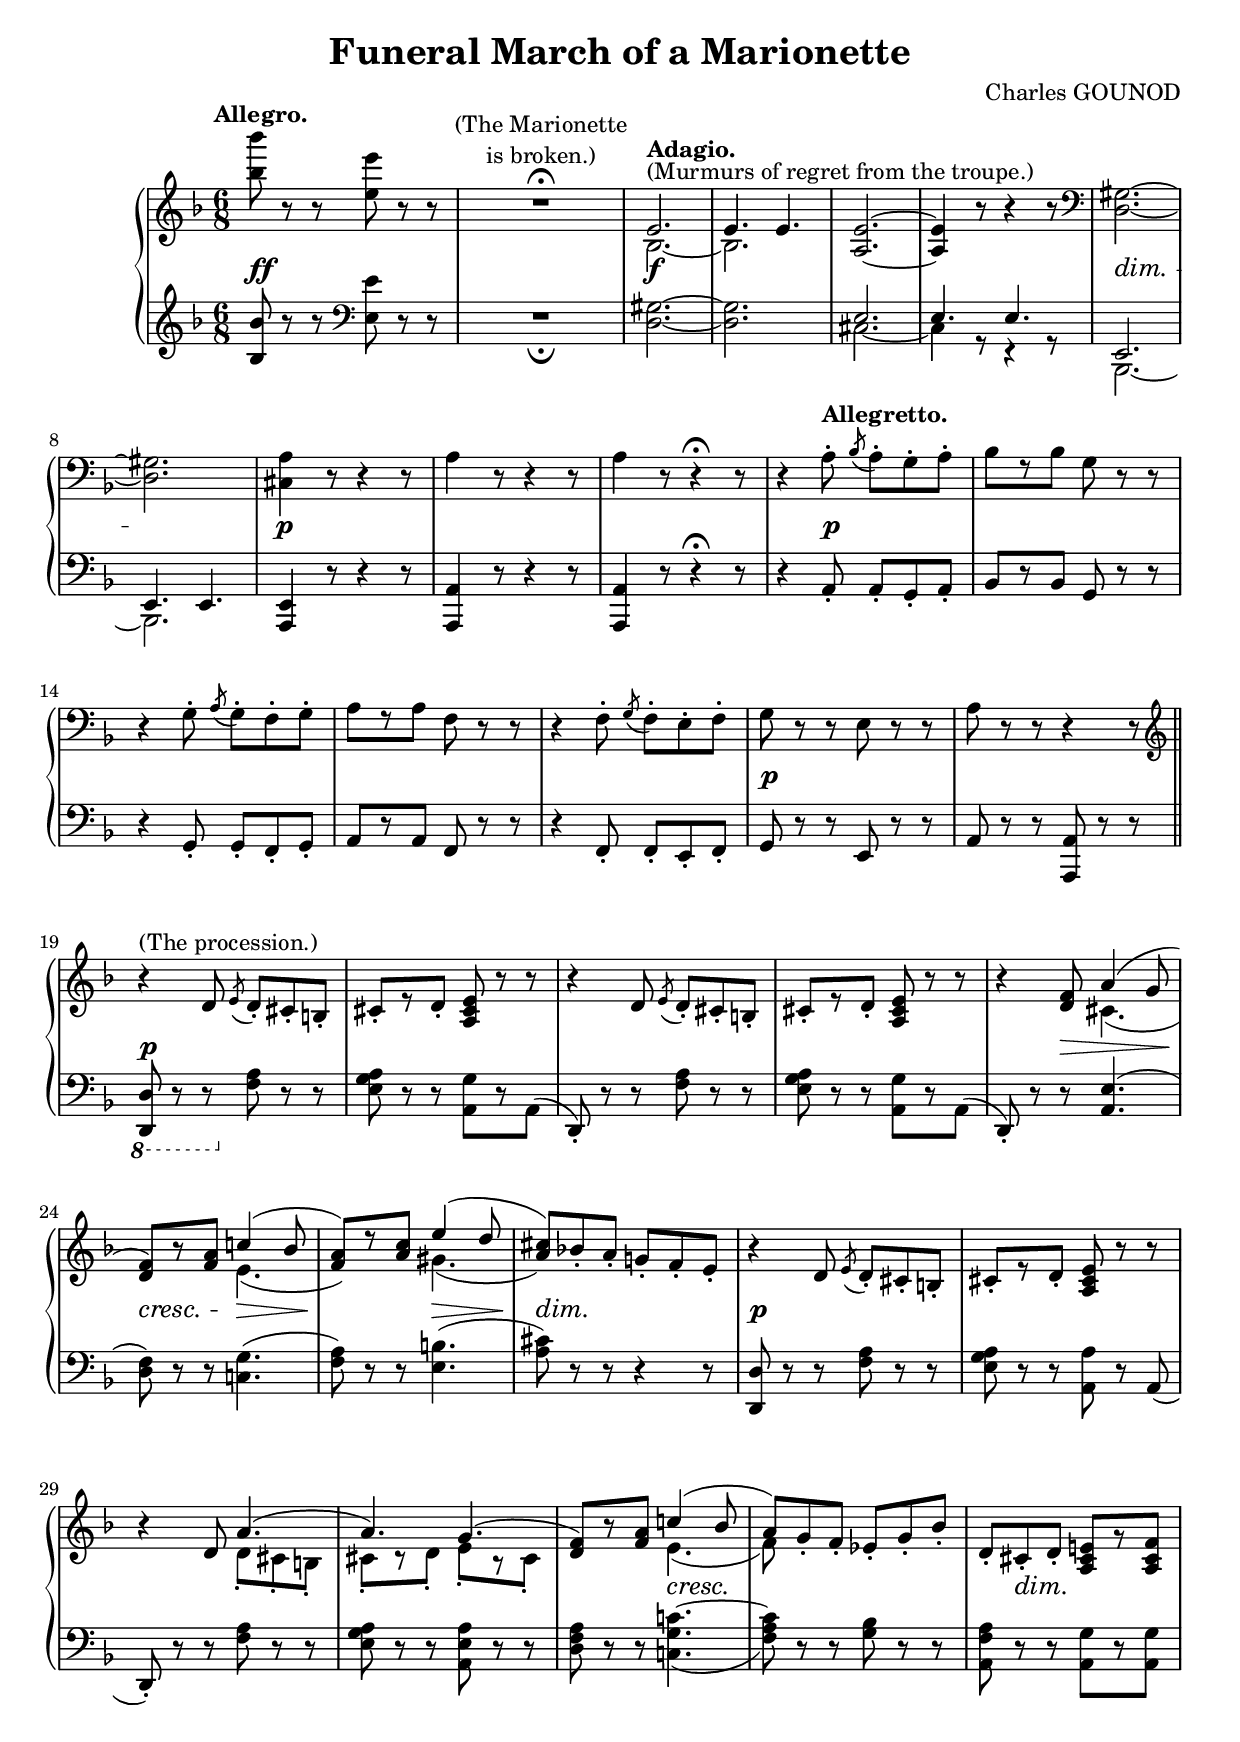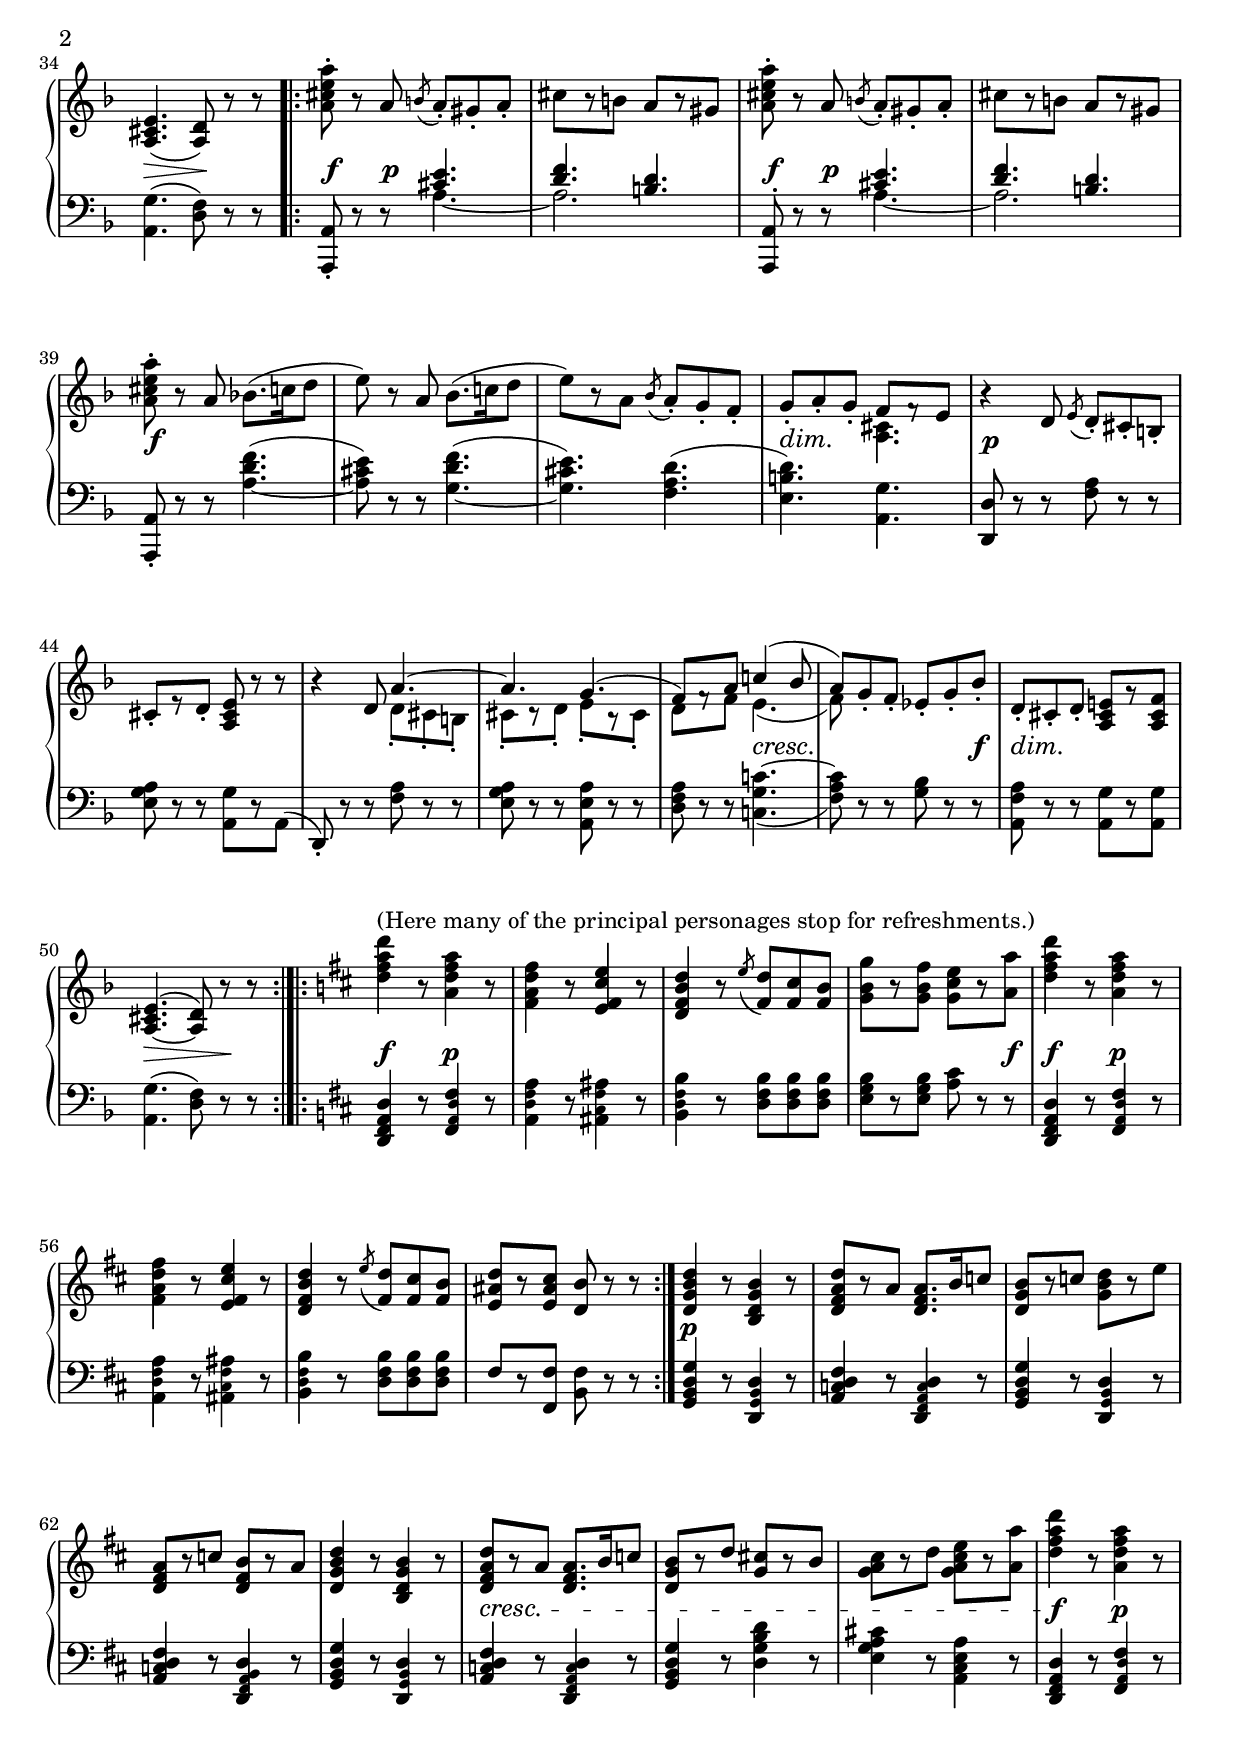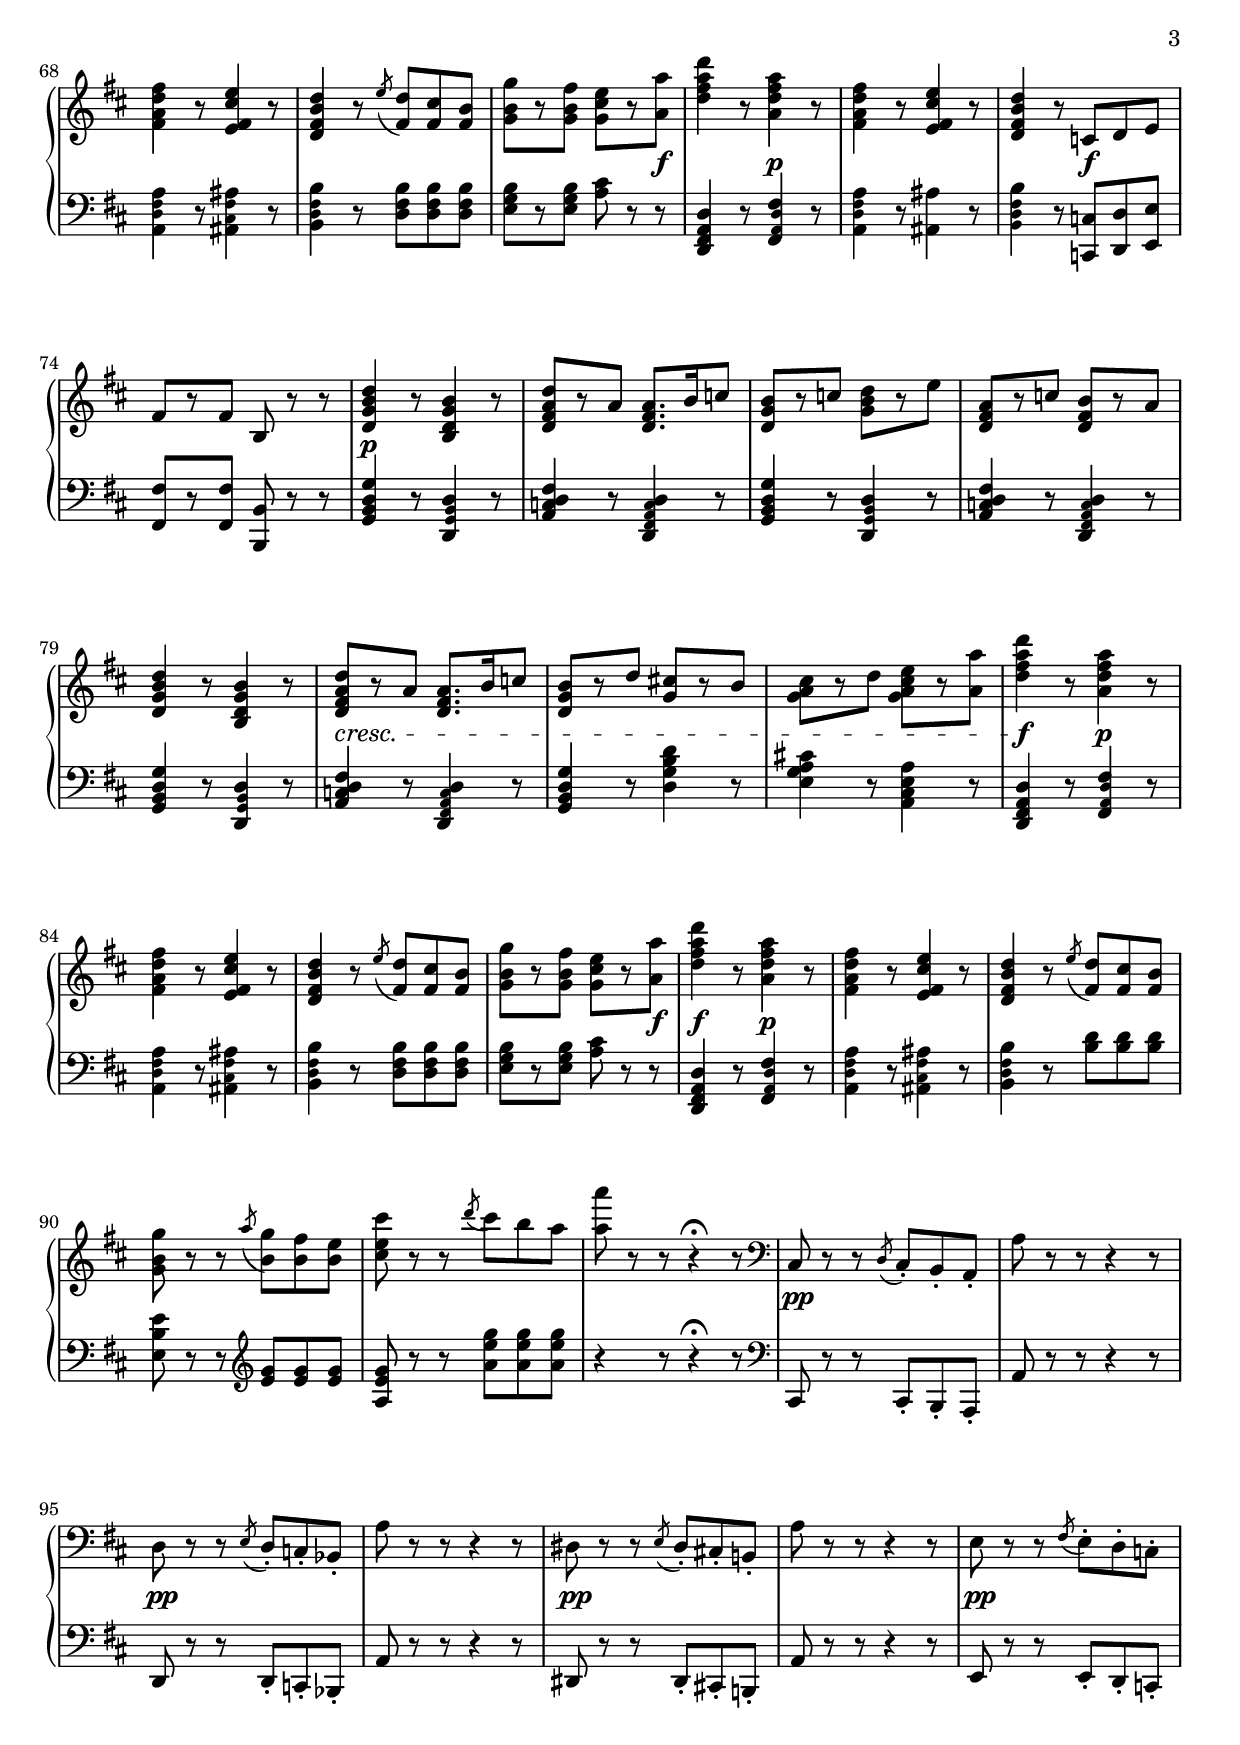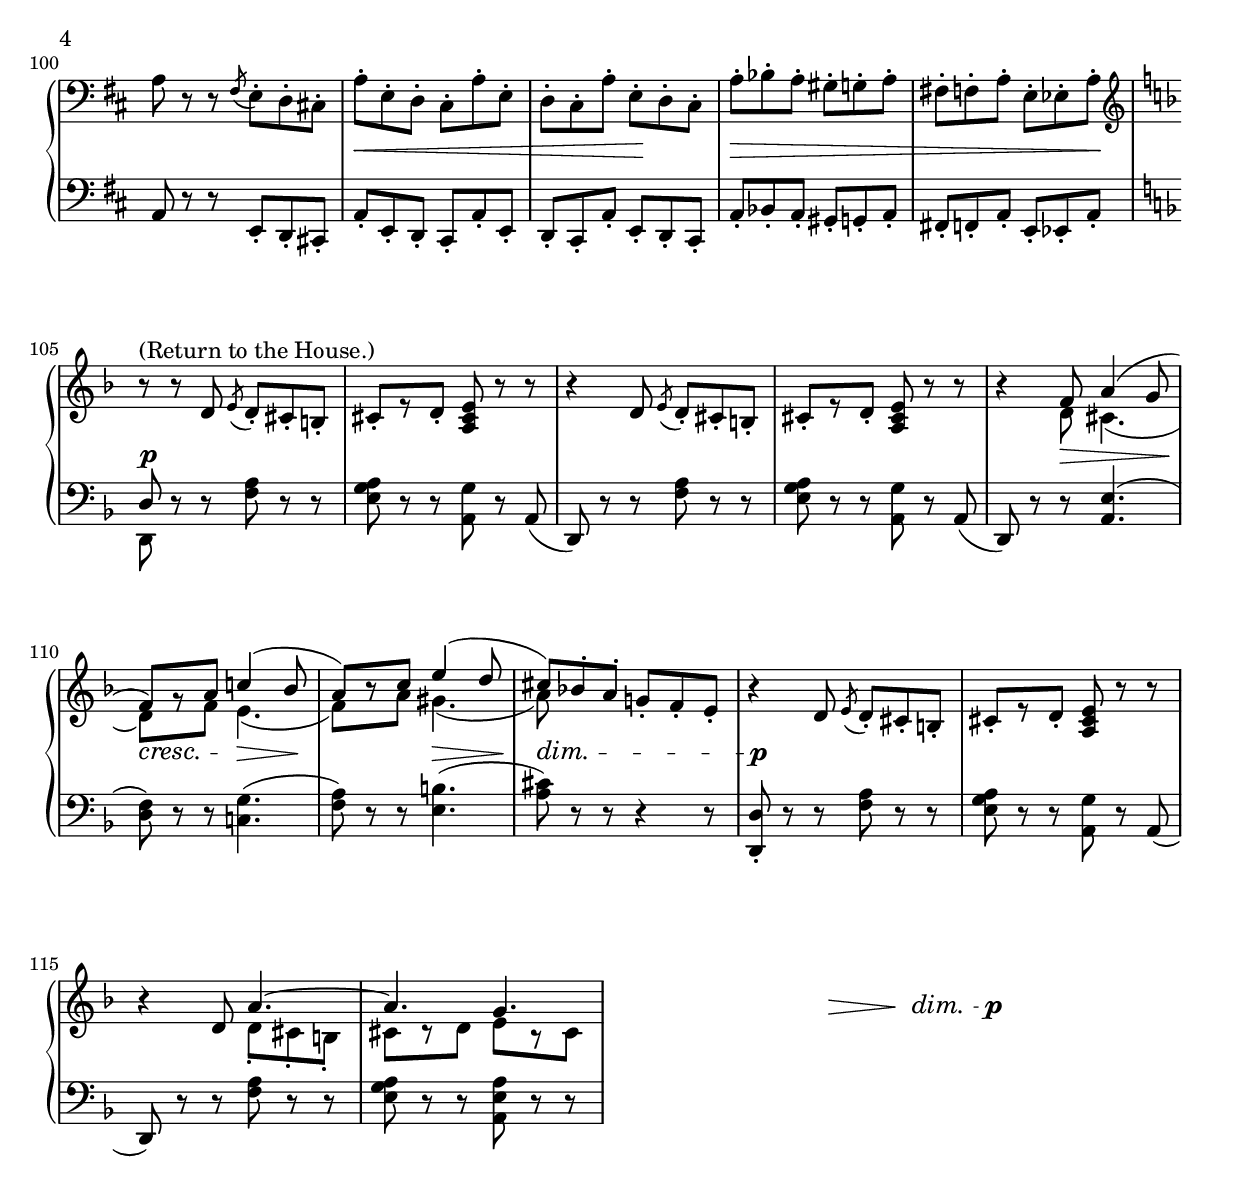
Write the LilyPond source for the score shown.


\version "2.18.2"

\paper {
   max-systems-per-page = 6
}

\header {
  title = "Funeral March of a Marionette"
  composer = "Charles GOUNOD"
  % copyright = \markup \left-align \center-column {
  %   \line {
	 %  	"© 2015 Alberto Simões"}
  % 	\line {
  % 		\epsfile #Y #2 #"cc-by-sa.eps" "Licensed under a Creative Commons Attribution-ShareAlike 4.0 International License."
  % 	}
  % }
  % tagline = \markup \left-align \center-column {
  %   \line { "Thank you to Michael Gerdau, Abraham Lee and Brian Barker for proofreading."}
  % 	\line { "Original document from IMSLP (http://imslp.org)." }
  % 	\line { "Typeset with GNU LilyPond (http://lilypond.org)." }
  % }
}

miny = \tweak font-size #-2 \etc

spacerVoice = \new Voice {
  \override MultiMeasureRest.transparent = ##t
  \override MultiMeasureRest.minimum-length = #16
  R1*3/4
}

upper = \relative c''' {
  \tempo "Allegro."
  \clef treble
  \key f \major
  \time 6/8

  %%%%%%%%%%%%
  %% Page 1 %%
  %%%%%%%%%%%%

  % M1
  <bes bes'>8 r r <e, e'>8 r r |
  % M2
  << \oneVoice R1*3/4^\fermataMarkup^\markup{\center-column{\line {(The Marionette}\line {is broken.)}}} \\
     \spacerVoice >> |
  % M3 - M4
  \tempo "Adagio."
  << { \voiceOne e,2.^\markup{(Murmurs of regret from the troupe.)} | e4. e | }
     \new Voice { \voiceTwo bes2. ~ | bes } >> \oneVoice
  % M5 - M6
  <a e'>2. ~ | q4 r8 r4 r8 |
  % M7 - M8
  \clef bass <gis d>2. ~ | q |

  % Line 2
  % M9-M11
  <cis, a'>4 r8 r4 r8 | a'4 r8 r4 r8 | a4 r8 r4\fermata r8 |
  % M12
  r4 \tempo "Allegretto." a8-. \acciaccatura bes8 a8[-. g-. a]-. |
  % M13
  bes8[ r bes] g r r |
  % M14
  r4 g8-. \acciaccatura a8 g[-. f-. g]-. |

  % Line 3
  % M15-M17
  a8[ r a] f r r | r4 f8-. \acciaccatura g f[-. e-. f-.] | g8 r r e r r |
  % M18
  a r r r4 r8 \clef treble \bar "||"
  % M19
  r4^\markup{(The procession.)} d8 \acciaccatura e d[-. cis-. b!-.]

  % Line 4
  % M20-M21
  cis8[-. r d-.] <e cis a> r r | r4 d8 \acciaccatura e d[-. cis-. b!-.] |
  % M22
  cis8[-. r d-.] <e cis a> r r | 
  % M23 - M24
  r4 \once \omit Accidental <d fis>8 
  << {
       \voiceOne a'4( g8 <d f>8[) \oneVoice r <f a>]
       \voiceOne c'!4( bes8 |

        % Line 5
        % M25
        <f a>8[) r <a c>] e'4( d8 |
        % M26
        \oneVoice \stemUp
        <a cis>[) bes!-. a-.] g![-. f-. e-.] |
     }
   \new Voice {
      \voiceTwo cis4.( s8) s4 e4.( |
        \hideNotes e8) \unHideNotes s4 gis4.( | s8) s8 s2 |
   } 
  >>
  % M27-M28
  \oneVoice
  r4 d8 \acciaccatura e d[-. cis-. b!]-. | cis[-. r d]-. <e cis a> r r|
  % M29
  r4 d8
  <<
  {
    \voiceOne a'4.( |
    % Line 6
    % M30-M32
    a4.) g( |
    \oneVoice <d f>8)[ r <f a>] \voiceOne c'!4( bes8 |
    a8[) g_. f_.] ees[_. g_. bes_.]
  }
  \new Voice {
    \voiceTwo d,8[-. cis-. b!]-. | 
    % Line 6
    % M30-M32
    cis8[-. r d]-. e[-. r cis]-. |
    s4. e4.( |
    f8) s8 s2 |
  }
  >>  
  % M33
  \oneVoice
  d8[-. cis-. d]-. <e! cis a>8[ r <f cis a>] |
  % M34
  <e cis a>4. ( <d a>8) r r |

  %%%%%%%%%%%%
  %% Page 2 %%
  %%%%%%%%%%%%

  \repeat volta 2 {
    % Line 1
    % M35
    <a' cis e a>8-. r a \acciaccatura b! a[-. gis-. a]-. |
    % M36
    cis8[ r b!] a[ r gis!] |
    % M37
    <a cis e a>8-. r a \acciaccatura b! a[-. gis-. a]-. |
    % M38
    cis8[ r b!] a[ r gis!] |
    % M39
    <a cis e a>8-. r a bes!8.[( c!16 d8] |
    % M40
    e8) r a, bes8.[( c!16 d8] |

    % Line 2
    % M41
    e[) r a,] \acciaccatura bes a[-. g-. f]-. |
    % M42
    g[-. a-. g-.] << { \voiceOne f[ f\rest e] }
       \new Voice { \voiceTwo <cis a>4. } >> \oneVoice|
    % M43
    r4 d8 \acciaccatura e d[-. cis-. b!]-. |
    % M44
    cis[-. r d]-. <e cis a> r r |
    % M45-...
    r4 d8 << {
        \voiceOne a'4. ~ |

        % Line 3
        % M46 - M47
        a4. g( | f8)[ f\rest a] c!4( bes8 |
        % M48
        \oneVoice
        a8)[ g-. f]-. ees[-. g-. bes-.] |
      }
    \new Voice {
      \voiceTwo d,8[-. cis-. b!]-.
      % Line 3
      % M46-47
      cis8[-. r d]-. e[-. r cis]-. | d[ s f] e4.( |
      % M48 
      f8)
    }
    >>
    % M49-50
    d8[-. cis-. d]-. <e! cis a>[ r <f cis a>]| <e cis a>4.^(~ <d a>8) r r
  }

  % Line 4
  \key d \major
  \repeat volta 2 {
    % M51
    <d' fis a d>4^\markup{(Here many of the principal
      personages stop for refreshments.)} r8 <a d fis a>4 r8 |
    % M52
    <fis a d fis>4 r8 <e fis cis' e>4 r8 |
    % M53
    <d fis b d>4 r8 \acciaccatura e' <d fis,>[ <cis fis,> <b fis>] |
    % M54
    <g b g'>8[ r <g b fis'>] <g cis e>[ r <a a'>] |
    % M55
    <d fis a d>4 r8 <a d fis a>4 r8 |
    % M56
    <fis a d fis>4 r8 <e fis cis' e>4 r8 |

    % Line 5
    % M57
    <d fis b d>4 r8 \acciaccatura e'8 <d fis,>[ <cis fis,> <b fis>] |
    % M58
    <d ais e>[ r <cis ais e>] <b d,> r r 
  }
  % M59
  <d, g b d>4 r8 <b d g b>4 r8 |
  % M60
  <d fis a d>8[ r a'] <a fis d>8.[ b16 c!8] |
  % M61
  <b g d>8[ r c!] <d b g>[ r e] |
  % M62
  <a, fis d>8[ r c!] <b fis d>[ r a] |

  % Line 6
  % M63
  <d, g b d>4 r8 <b d g b>4 r8 |
  % M64
  <d fis a d>8[ r a'] <d, fis a>8.[ b'16 c!8] |
  % M65
  <d, g b>8[ r d'] <g, cis!>[ r b] |
  % M66
  <g a cis>8[ r d'] <g, a cis e>[ r <a a'>] |
  % M67
  <d fis a d>4 r8 <a d fis a>4 r8 |
  % M68
  <fis a d fis>4 r8 <e fis cis' e>4 r8 |

  %%%%%%%%%%%%
  %% Page 3 %%
  %%%%%%%%%%%%  

  % Lne 1
  % M69
  <d fis b d>4 r8 \acciaccatura e' <d fis,>8[ <cis fis,> <b fis>] |
  % M70
  <g b g'>8[ r <g b fis'>] <g cis e>8[ r <a a'>] |
  % M71
  <d fis a d>4 r8 <a d fis a>4 r8 |
  % M72
  <fis a d fis>4 r8 <e fis cis' e>4 r8 |
  % M73
  <d fis b d>4 r8 c![ d e] |
  % M74
  fis[ r fis] b, r r |

  % Line 2
  % M75
  <d g b d>4 r8 <b d g b>4 r8 |
  % M76
  <d fis a d>8[ r a'] <a fis d>8.[ b16 c!8] |
  % M77
  <b g d>8[ r c!] <d b g>8[ r e] |
  % M78
  <a, fis d>8[ r c!] <b fis d>8[ r a] |
  % M79
  <d b g d>4 r8 <b g d b>4 r8 |
  % M80
  <d a fis d>8[ r a] <a fis d>8.[ b16 c!8] |

  % Line 3
  % M81
  <d, g b>8[ r d'] <cis! g>8[ r b] |
  % M82
  <cis a g>8[ r d] <e cis a g>[ r <a a,>] |
  % M83
  <d a fis d>4 r8 <a fis d a>4 r8 |
  % M84
  <fis d a fis>4 r8 <e cis fis, e>4 r8 |
  % M85
  <d b fis d>4 r8 \acciaccatura e <d fis,>[ <cis fis,> <b fis>] |
  % M86
  <g b g'>[ r <g b fis'>] <g cis e>[ r <a a'>] |

  % Line 4
  % M87
  <d fis a d>4 r8 <a d fis a>4 r8 |
  % M88
  <fis a d fis>4 r8 <e fis cis' e>4 r8 |
  % M89
  <d fis b d>4 r8 \acciaccatura e' <d fis,>8[ <cis fis,> <b fis>] |
  % M90
  <g b g'> r r \acciaccatura a' <g b,>[ <fis b,> <e b>] |
  % M91
  <cis e cis'>8 r r \acciaccatura d' cis8[ b a] |
  % M92
  <a a'>8 r r r4\fermata r8 |

  % Line 5
  % M93
  \clef bass  cis,,,8 r r \acciaccatura d cis[-. b-. a]-. | 
  % M94
  a' r r r4 r8 |
  % M95
  d, r r \acciaccatura e d[-. c!-. bes]-. |
  % M96
  a' r r r4 r8 |
  % M97
  dis,8 r r \acciaccatura e dis[-. cis!-. b!]-. |
  % M89
  a' r r r4 r8 |

  % Line 6
  % M90
  e8 r r \acciaccatura fis e[-. d-. c!]-. |
  % M91
  a' r r \acciaccatura fis e[-. d-. cis!]-. |
  % M92
  a'[-. e-. d]-. cis[-. a'-. e]-. |
  % M93
  d[-. cis-. a']-. e[-. d-. cis]-. |
  % M94
  a'[-. bes-. a]-. gis[-. g!-. a]-. |
  % M95
  fis![-. f!-. a]-. e[-. ees-. a]-. |

  %%%%%%%%%%%%
  %% Page 4 %%
  %%%%%%%%%%%%

  % M105
  \key f \major 
  \clef treble
  r8^\markup{(Return to the House.)} r d \acciaccatura e d[-. cis!-. b!]-. |
  % M106
  cis![-. r d]-. <e cis a> r r |
  % M107
  r4 d8 \acciaccatura e d[-. cis!-. b!]-. |
  % M108
  cis![-. r d]-. <e cis a> r r |
  % M109-110-(Line 2)-111-112
  r4
  <<
    { \voiceOne f8 a4( g8 | f[) g\rest a] c!4( bes8 |
      a8)[ bes\rest c] e4( d8 | cis8)[ bes!-. a]-.}
    \new Voice {
      \voiceTwo d,8 cis4.( | d8[) s f] e4.( |
           f8[) s a] gis4.( | a8) s4
    }
  >> \oneVoice g!8[-. f-. e]-. |
  % M113
  r4 d8 \acciaccatura e d[-. cis-. b!]-. |
  % M114
  cis[-. r d]-. <e cis a> r r |
  % M115-116
  r4 d8
  <<
    { \voiceOne a'4. ~ | a g( }
    \new Voice { \voiceTwo d8[-. cis-. b!]-. |
        cis[ r d] e[ r cis] |} 
  >>
}

%%%%%%%%%%%%%%%%%%%%%%%%%%%%%%%%%%%%%%%%%%%%%%%%%
%%%
%%% LOWER VOICE
%%%
%%%%%%%%%%%%%%%%%%%%%%%%%%%%%%%%%%%%%%%%%%%%%%%%%

lower = \relative c' {
  \clef bass
  \key f \major
  \time 6/8

  %%%%%%%%%%%%
  %% Page 1 %%
  %%%%%%%%%%%%

  % M1
  \clef treble
  <bes bes'>8 r r \clef bass <e e,>8 r r |
  % M2
  R1*3/4_\fermataMarkup |
  % M3 - M4
  <d, gis>2. ~ | q |
  % M5 - M6
  << { \voiceOne e2. | e4. e } \\
     \new Voice { \voiceTwo cis2. ~ | cis4 r8 r4 r8 } >>
  % M7 - M8
  << { \voiceOne e,2. | e4. e } \\
     \new Voice { \voiceTwo bes2. ~ | bes } >> \oneVoice

  % Line 2
  % M9-M11
  <a e'>4 r8 r4 r8 | <a a'>4 r8 r4 r8 | q4 r8 r4\fermata r8 |
  % M12-14
  r4 a'8-. a[-. g-. a-.] | bes8[ r bes] g r r | r4 g8-. g[-. f-. g-.] |

  % Line 3
  % M15-M17
  a8[ r a] f r r|r4 f8-. f[-. e-. f-.] | g r r e r r |
  % M18
  a r r <a a,> r r \bar "||"
  % M19
  \ottava #-1 <d, d,>8 r r \ottava #0 <f' a> r r |

  % Line 4
  % M20-M21
  <e g a>8 r r <g a,>[ r a,(] | d,)-. r r <f' a> r r |
  % M22-M23
  <e g a> r r <g a,>[ r a,(] | d,)-. r r <a' e'>4.( |
  % M24
  <d f>8) r r <c! g'>4.( |

  % Line 5
  % M25
  <f a>8) r r <e b'>4. ( |
  % M26
  <a cis>8) r r r4 r8 |
  % M27
  <d, d,>8  r r <f a> r r |
  % M28-M29
  <e g a> r r <a a,> r a,( | d,)-. r r <f' a> r r |

  % Line 6
  % M30
  <e g a>8 r r <e a a,> r r |
  % M31
  <f a d,>8 r r <c! g' c!>4._( ~ |
  % M32
  <f a c>8) r r <g bes> r r |
  % M33
  <a f a,> r r <g a,>[ r q] | 
  % M34
  q4.( <d f>8) r r |

  %%%%%%%%%%%%
  %% Page 2 %%
  %%%%%%%%%%%%

  \repeat volta 2 {
    % Line 1
    % M35-36
    <a a,>8-. r r << {\voiceOne <cis' e>4. | <d f> <b! d> }
      \new Voice {\voiceTwo a4. ~ | a2.} >> 
    % M37-38
    <a, a,>8-. d\rest d\rest << {\voiceOne <cis' e>4. | <d f> <b! d> }
      \new Voice {\voiceTwo a4. ~ | a2.} >> 
    % M39-40
    \oneVoice
    <a, a,>8-. r r <a' d f>4._~(|<a cis e>8) r r <g d' f>4.~(

    % Line 2
    % M41-42
    <g cis e>4.) <f a d>( | <e b'! d>) <g a,> |
    % M43-44
    <d d,>8 r r  <f a> r r | <e g a> r r <g a,>[ r a,](
    % M45
    d,)-. r r <f' a> r r |

    % Line 3
    % M46-47
    <e g a> r r <e a a,> r r | <d f a> r r <c! g' c!>4. ~_( |
    % M48-49
    <f a c>8) r r <g bes> r r|<f a a,> r r <g a,>[ r q]|
    % M50
    q4.( <d f>8) r r
  }

  \key d \major
  % Line 4
  \repeat volta 2 {
    % M51-52
    <d a fis d>4 r8 <fis \miny d \miny a fis>4 r8 |
    <a, \miny d \miny fis a>4 r8 <ais \miny cis \miny fis ais>4 r8 |
    % M53-54
    <b \miny d \miny fis b>4 r8 <d fis b>8[ q q] |
    <e g b>[ r q] <a cis> r r |
    % M55-56
    <d, a fis d>4 r8 <fis \miny d \miny a fis>4 r8 |
    <a, \miny d \miny fis a>4 r8 <ais \miny cis \miny fis ais>4 r8 |

    % Line 5
    % M57-58
    <b \miny d \miny fis b>4 r8 <d fis b>8 [ q q] |
    fis8[ r <fis fis,>] <fis b,> r r 
  }

  % M59
  <g, b d g>4 r8 <d \miny g \miny b d>4 r8 |
  % M60
  <a' c! d fis>4 r8 <d, \miny fis \miny a \miny c d>4 r8 |
  % M61
  <g b d g>4 r8 <d \miny g \miny b d>4 r8 |
  % M62
  <a' c! d fis>4 r8 <d, \miny fis \miny a \miny b d>4 r8 |

  %% Line 6
  % M63
  <g b d g>4 r8 <d \miny g \miny b d>4 r8 |
  % M64
  <a' c! d fis>4 r8 <d, \miny fis \miny a \miny c d>4 r8 |
  % M65
  <g b d g>4 r8 <d' g b d>4 r8 |
  % M66
  <e g a cis!>4 r8 <a, cis e a>4 r8 |
  % M67
  <d, fis a d>4 r8 <fis \miny a \miny d fis>4 r8 |
  % M68
  <a \miny d \miny fis a>4 r8 <ais \miny cis \miny fis ais>4 r8 |

  %%%%%%%%%%%%
  %% Page 3 %%
  %%%%%%%%%%%%  

  % Line 1
  % M69
  <b \miny d \miny fis b>4 r8 <d fis b>8[ q q] |
  % M70
  <e g b>8[ r q] <a cis> r r |
  % M71
  <d, a fis d>4 r8 <fis \miny d \miny a fis>4 r8 |
  % M72
  <a \miny fis \miny d a>4 r8 <ais ais,>4 r8 |
  % M73
  <b \miny fis \miny d \miny b>4 r8 <c,! c,!>[ <d d,> <e e,>] |
  % M74
  <fis fis,>8[ r q] <b, b,>8 r r |

  % Line 2
  % M75
  <g b d g>4 r8 <d \miny g \miny b d>4 r8 |
  % M76
  <a' c! d fis>4 r8 <d, \miny fis \miny a \miny c d>4 r8 |
  % M77
  <g b d g>4 r8 <d \miny g \miny b d>4 r8 |
  % M78
  <a' c! d fis>4 r8 <d, \miny fis \miny a \miny c d>4 r8 |
  % M79
  <g b d g>4 r8 <d \miny g \miny b d>4 r8 |
  % M80
  <a' c! d fis>4 r8 <d, \miny fis \miny a \miny c d>4 r8 |    

  % Line 3
  % M81
  <g b d g>4 r8 <d' g b d>4 r8 |
  % M82
  <e g a cis!>4 r8 <a, cis e a>4 r8 |
  % M83
  <d, fis a d>4 r8 <fis \miny a \miny d fis>4 r8 |
  % M84
  <a \miny d \miny fis a>4 r8 <ais \miny cis \miny fis ais>4 r8 |
  % M85
  <b \miny d \miny fis b>4 r8 <d fis b>8[ q q] |
  % M86
  <e g b>8[ r q] <a cis> r r |

  % Line 4
  % M87
  <d, a fis d>4 r8 <fis \miny d \miny a fis>4 r8 |
  % M88
  <a \miny fis \miny d a>4 r8 <ais \miny fis \miny cis ais>4 r8 |
  % M89
  <b \miny fis \miny d b>4 r8 <b d>8[ q q] |
  % M90
  <e b e,>8 r r \clef treble <e g>8[ q q] |
  % M91
  <g e a,> r r <a e' g>[ q q] | 
  % M92
  r4 r8 r4\fermata r8 |

  % Line 5
  % M93
  \clef bass  cis,,,8 r r  cis[-. b-. a]-. | 
  % M94
  a' r r r4 r8 |
  % M95
  d, r r  d[-. c!-. bes]-. |
  % M96
  a' r r r4 r8 |
  % M97
  dis,8 r r  dis[-. cis!-. b!]-. |
  % M89
  a' r r r4 r8 |

  % Line 6
  % M90
  e8 r r e[-. d-. c!]-. |
  % M91
  a' r r e[-. d-. cis!]-. |
  % M92
  a'[-. e-. d]-. cis[-. a'-. e]-. |
  % M93
  d[-. cis-. a']-. e[-. d-. cis]-. |
  % M94
  a'[-. bes-. a]-. gis[-. g!-. a]-. |
  % M95
  fis![-. f!-. a]-. e[-. ees-. a]-. |

  %%%%%%%%%%%%
  %% Page 4 %%
  %%%%%%%%%%%% 

  % Line 1
  \key f \major
  % M105
  << { \voiceOne d8 } \new Voice { \voiceTwo d, } >> \oneVoice
  r8 r <f' a> r r |
  % M106
  <e g a> r r <g a,> r a,( |
  % M107
  d,) r r <f' a> r r |
  % M108
  <e g a> r r <g a,> r a,( |
  % M109
  d,) r r <a' e'>4. ( |
  % M110
  <d f>8) r r <c! g'>4. ( |

  % Line 2
  % M111
  <f a>8) r r <e b'>4.( |
  % M112
  <a cis>8) r r r4 r8 |
  % M113
  <d, d,>8-. r r <f a> r r |
  % M114
  <e g a> r r <g a,> r a,( |
  % M115
  d,) r r <f' a> r r |
  % M116
  <e g a> r r <e a a,> r r |
}


%%%% DYNAMICS

dynamics = {

  %%%%%%%%%%%%
  %% Page 1 %%
  %%%%%%%%%%%%

  % M1
  s2.\ff
  % M2
  s2.
  % M3
  s2.\f
  % M4-M6
  s2. s2. s2.
  \set decrescendoSpanner = #'text
  \set decrescendoText = \markup \italic "dim."
  % M7-M8
  s2.\> s2.\!

  % Line 2
  % M9-M11
  s2.\p s2. s2.
  % M12-14
  s4 s2\p s2. s2.

  % Line 3
  % M15-19
  s2. s2. s2.\p s2. s2.\p

  % Line 4
  % M20-M22
  s2. s2. s2.
  % M23-M24
  \set decrescendoSpanner = #'hairpin
  \set crescendoSpanner = #'text
  \set crescendoText = \markup \italic "cresc."
  s4 s2\> s4.\< s4.\>

  % Line 5
  % M25
  s4.\! s4.\>
  % M26
  \set decrescendoSpanner = #'text
  \set decrescendoText = \markup \italic "dim."
  s4\> s2\!
  % M27-M29
  s2.\p s2. s2. 

  % Line 6
  % M30
  s2.
  % M31-M32
  \set crescendoSpanner = #'text
  \set crescendoText = \markup \italic "cresc."
  s4. s4\< s8\! s2.
  % M33-M34
  \set decrescendoSpanner = #'text
  \set decrescendoText = \markup \italic "dim."
  s8 s4\> s4.\!
  \set decrescendoSpanner = #'hairpin 
  s4.\> s4.\!

  %%%%%%%%%%%%
  %% Page 2 %%
  %%%%%%%%%%%%

  \repeat volta 2 {
    % Line 1
    % M35-36
    s4\f s2\p | s2. |
    % M37-38
    s4\f s2\p | s2. |
    % M39-40
    s2.\f | s2. |

    % Line 2
    % M41-42
    \set decrescendoSpanner = #'text
    \set decrescendoText = \markup \italic "dim."
    s2. | s4\> s2\! |
    % M43-45
    s2.\p | s2. | s2. |

    % Line 3
    % M46-47
    \set crescendoSpanner = #'text
    \set crescendoText = \markup \italic "cresc."
    s2. | s4. s4.\< |
    % M48-49
    \set decrescendoSpanner = #'text
    \set decrescendoText = \markup \italic "dim."
    s2\! s8 s8\f | s4\> s2\!
    % M50
    \set decrescendoSpanner = #'hairpin
    s2\> s8\! s8
  }

  % Line 4
  \repeat volta 2 {
    % M51-53
    s4.\f s4.\p | s2. | s2. |
    % M54-56
    s2 s8 s8\f | s4.\f s4.\p | s2. |

    % Line 5
    % M57-58
    s2. s2. 
  }
  % M59-62
  s2.\p s2. s2. s2. |

  %% Line 6
  % M63-66
  \set crescendoSpanner = #'text
  \set crescendoText = \markup \italic "cresc."
  s2. s2.\< s2. s2.
  % M67-68
  s4.\f s4.\p | s2. 

  %%%%%%%%%%%%
  %% Page 3 %%
  %%%%%%%%%%%%  

  % Line 1
  % M69-74
  s2. s2 s8 s8\f s4. s4.\p s2. s4. s4.\f s2.

  % Line 2
  % M75-79
  s2.\p s2. s2. s2. s2.
  % M80
  \set crescendoSpanner = #'text
  \set crescendoText = \markup \italic "cresc."
  s2.\<  

  % Line 3
  % M81-86
  s2. s2. s4.\f s4.\p s2. s2. s2 s8 s8\f

  % Line 4
  % M87-M92
  s4.\f s4.\p s2. s2. s2. s2. s2. 

  % Line 5
  % M93-98
  s2.\pp s2. s2.\pp s2. s2.\pp s2.

  % Line 6
  % M99-104
  \set crescendoSpanner = #'hairpin
  s2.\pp s2. s2.\< s4. s4.\! s2.\> s2 s8 s8\! 

  %%%%%%%%%%%%
  %% Page 4 %%
  %%%%%%%%%%%%  
  % Line 1
  % M105-108
  s2.\p s2. s2. s2.
  % M109-110
  \set decrescendoSpanner = #'hairpin
  \set crescendoSpanner = #'text
  \set crescendoText = \markup \italic "cresc."
  s4 s8\> s4. s8\< s4 s8\> s8 s8\!

  % Line 2
  % M111
  s4. s8\> s4 
  % M112
  \set decrescendoSpanner = #'text
  \set decrescendoText = \markup \italic "dim."
  s2.\>
  % M113-116
  s2.\p s2. s2. s2.

  % Line 3
  % M116-117
  s4. s4. | s2. |
  \set decrescendoSpanner = #'hairpin
  % M118
  s2.\> |  
  % M119
  \set decrescendoSpanner = #'text
  \set decrescendoText = \markup \italic "dim."
  s2.\> | 
  % M120-121
  s2.\p s2. |

}

\score {
  \new PianoStaff <<
    \new Staff = "upper" \upper
    \new Dynamics = "Dynamics_pf" \dynamics
    \new Staff = "lower" \lower
  >>
  \layout { 
    \context {
      \Score
      \override SpacingSpanner.base-shortest-duration = #(ly:make-moment 1/12)
    }
    \set Score.doubleRepeatType = #":|.|:"
  }
  \midi { 
    \tempo 4 = 100
  }
}